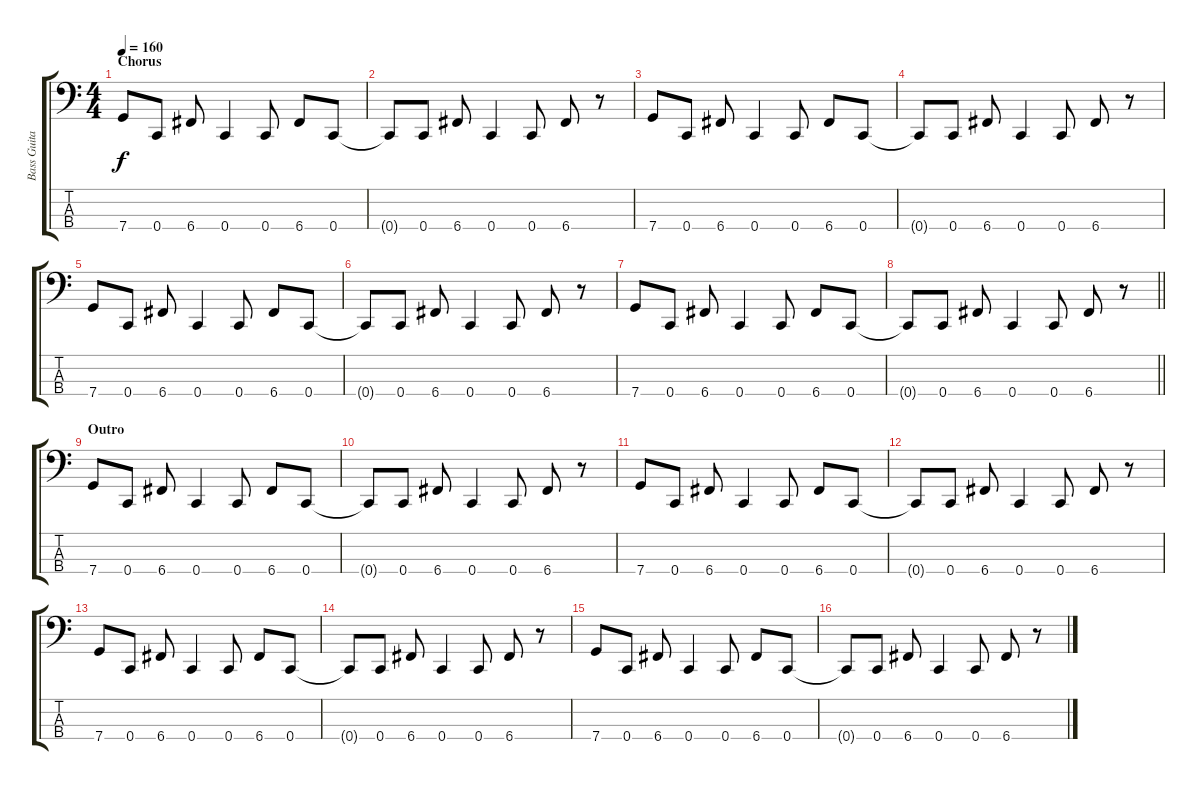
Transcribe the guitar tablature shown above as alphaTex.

\track ("Bass Guitar" "Bass Guita") {instrument electricbassfinger}
\staff {score tabs}
\tuning (Eb2 Bb1 F1 C1) {hide}
\ts (4 4)
\section ("" "Chorus")
\tempo 160
\clef f4
\ks c
7.4.8{dy f} 0.4.8 6.4.8 0.4.4 0.4.8 6.4.8 0.4.8 |
0.4{t}.8 0.4.8 6.4.8 0.4.4 0.4.8 6.4.8 r.8 |
7.4.8 0.4.8 6.4.8 0.4.4 0.4.8 6.4.8 0.4.8 |
0.4{t}.8 0.4.8 6.4.8 0.4.4 0.4.8 6.4.8 r.8 |
7.4.8 0.4.8 6.4.8 0.4.4 0.4.8 6.4.8 0.4.8 |
0.4{t}.8 0.4.8 6.4.8 0.4.4 0.4.8 6.4.8 r.8 |
7.4.8 0.4.8 6.4.8 0.4.4 0.4.8 6.4.8 0.4.8 |
\barLineRight lightlight
0.4{t}.8 0.4.8 6.4.8 0.4.4 0.4.8 6.4.8 r.8 |
\section ("" "Outro")
7.4.8 0.4.8 6.4.8 0.4.4 0.4.8 6.4.8 0.4.8 |
0.4{t}.8 0.4.8 6.4.8 0.4.4 0.4.8 6.4.8 r.8 |
7.4.8 0.4.8 6.4.8 0.4.4 0.4.8 6.4.8 0.4.8 |
0.4{t}.8 0.4.8 6.4.8 0.4.4 0.4.8 6.4.8 r.8 |
7.4.8 0.4.8 6.4.8 0.4.4 0.4.8 6.4.8 0.4.8 |
0.4{t}.8 0.4.8 6.4.8 0.4.4 0.4.8 6.4.8 r.8 |
7.4.8 0.4.8 6.4.8 0.4.4 0.4.8 6.4.8 0.4.8 |
0.4{t}.8 0.4.8 6.4.8 0.4.4 0.4.8 6.4.8 r.8
